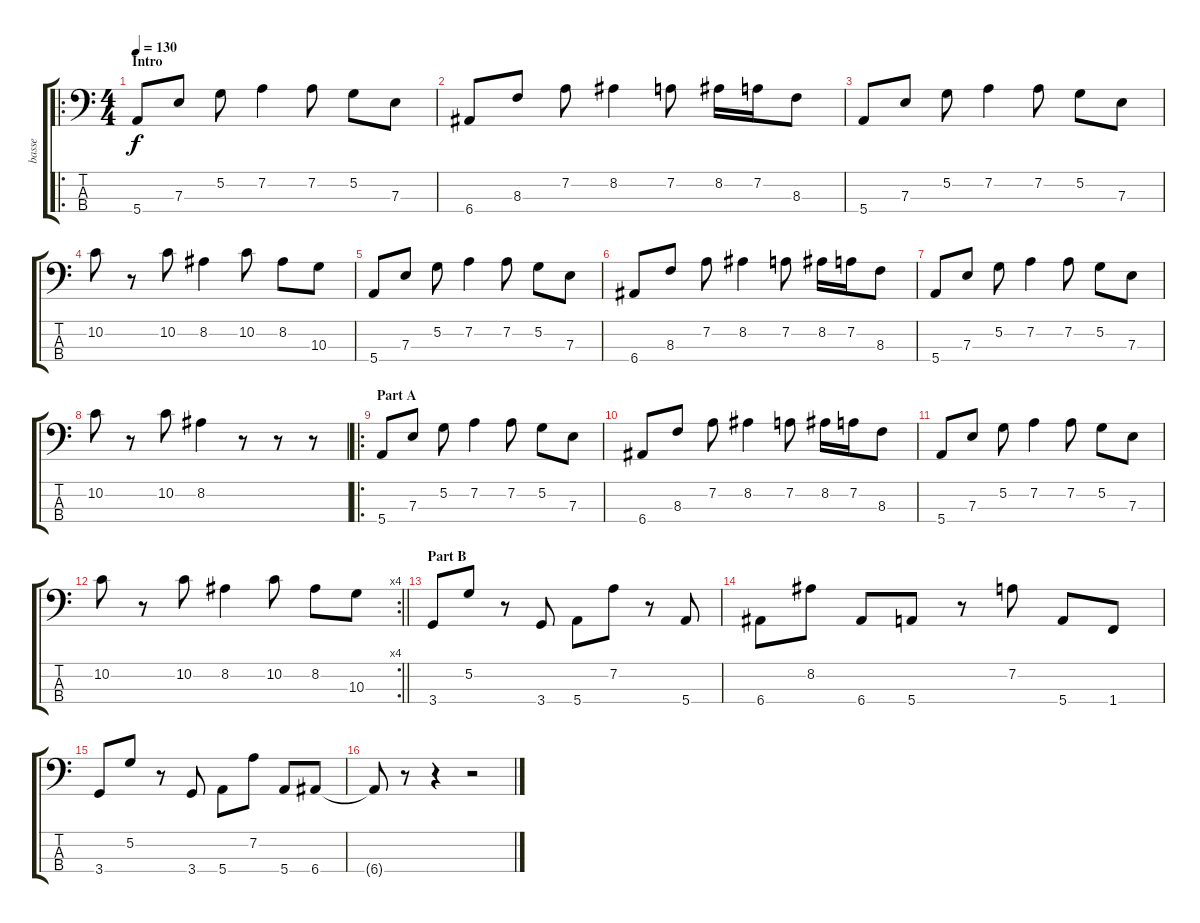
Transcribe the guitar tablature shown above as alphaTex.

\track ("basse" "basse") {instrument electricbasspick}
\staff {score tabs}
\tuning (G2 D2 A1 E1) {hide}
\ro
\ts (4 4)
\section ("" "Intro")
\tempo 130
\clef f4
\ks c
5.4.8{dy f instrument electricbasspick} 7.3.8 5.2.8 7.2.4 7.2.8 5.2.8 7.3.8 |
6.4.8 8.3.8 7.2.8 8.2.4 7.2.8 8.2.16 7.2.16 8.3.8 |
5.4.8 7.3.8 5.2.8 7.2.4 7.2.8 5.2.8 7.3.8 |
10.2.8 r.8 10.2.8 8.2.4 10.2.8 8.2.8 10.3.8 |
5.4.8 7.3.8 5.2.8 7.2.4 7.2.8 5.2.8 7.3.8 |
6.4.8 8.3.8 7.2.8 8.2.4 7.2.8 8.2.16 7.2.16 8.3.8 |
5.4.8 7.3.8 5.2.8 7.2.4 7.2.8 5.2.8 7.3.8 |
10.2.8 r.8 10.2.8 8.2.4 r.8 r.8 r.8 |
\ro
\section ("" "Part A")
5.4.8 7.3.8 5.2.8 7.2.4 7.2.8 5.2.8 7.3.8 |
6.4.8 8.3.8 7.2.8 8.2.4 7.2.8 8.2.16 7.2.16 8.3.8 |
5.4.8 7.3.8 5.2.8 7.2.4 7.2.8 5.2.8 7.3.8 |
\rc 4
\barLineRight lightlight
10.2.8 r.8 10.2.8 8.2.4 10.2.8 8.2.8 10.3.8 |
\section ("" "Part B")
3.4.8 5.2.8 r.8 3.4.8 5.4.8 7.2.8 r.8 5.4.8 |
6.4.8 8.2.8 6.4.8 5.4.8 r.8 7.2.8 5.4.8 1.4.8 |
3.4.8 5.2.8 r.8 3.4.8 5.4.8 7.2.8 5.4.8 6.4.8 |
6.4{t}.8 r.8 r.4 r.2
